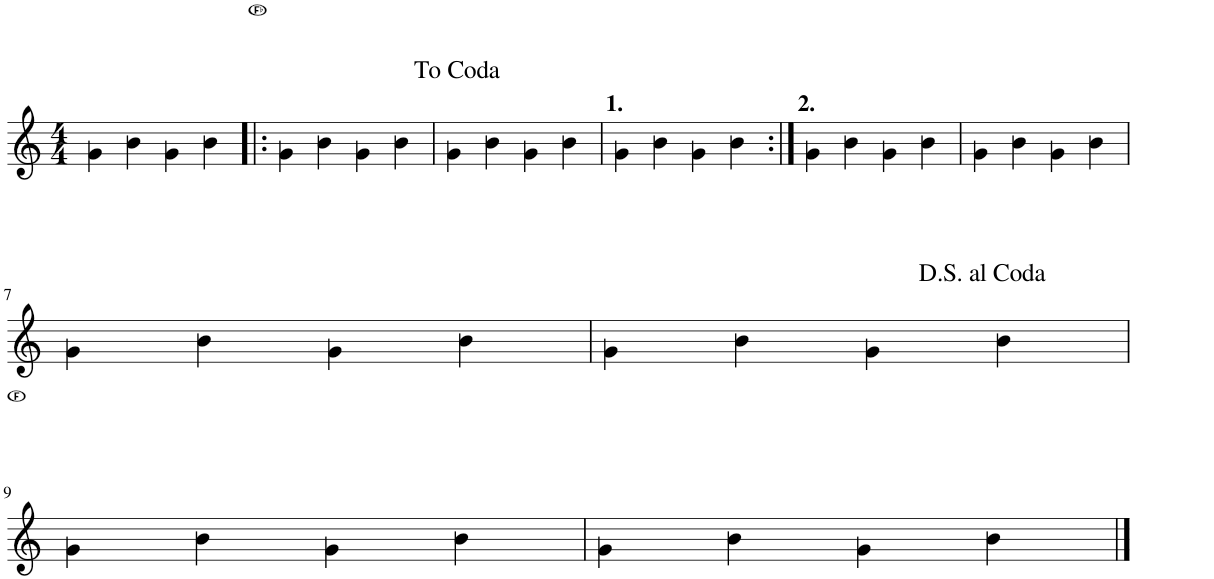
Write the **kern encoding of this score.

**kern
*part1
*staff1
*I"Flute
*I'Fl
*clefG2
*k[]
*M4/4
=1
4cc\
4dd\
4cc\
4dd\
=2!|:
4cc\
4dd\
4cc\
4dd\
=3
4cc\
4dd\
4cc\
4dd\
=4
4cc\
4dd\
4cc\
4dd\
=5:|!
4cc\
4dd\
4cc\
4dd\
=6
4cc\
4dd\
4cc\
4dd\
!!LO:LB:g=z
=7
4cc\
4dd\
4cc\
4dd\
=8
4cc\
4dd\
4cc\
4dd\
!!LO:LB:g=z
=9
4cc\
4dd\
4cc\
4dd\
=10
4cc\
4dd\
4cc\
4dd\
==
*-
